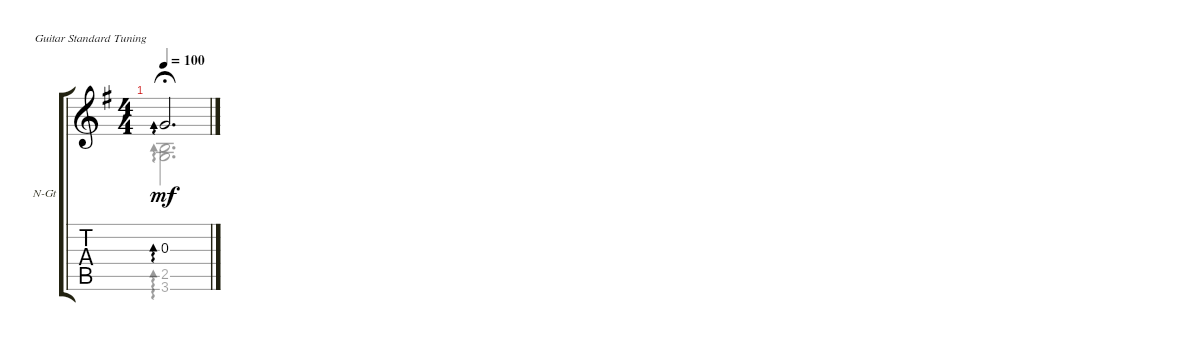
\defaultSystemsLayout 4
\bracketExtendMode groupsimilarinstruments
\firstSystemTrackNameOrientation horizontal
\otherSystemsTrackNameOrientation horizontal
\track ("Nylon Guitar" "N-Gt") {instrument acousticguitarsteel}
\staff {score tabs}
\tuning (E4 B3 G3 D3 A2 E2)
\voice
\ts (4 4)
\tempo 100
\clef g2
\ks g
0.3.2{d ad 0 dy mf fermata (medium 0.4)}
\voice
\clef g2
\ottava regular
\simile none
\ks g
(2.5 3.6).2{d ad 0 dy mf fermata (medium 0.4)}
